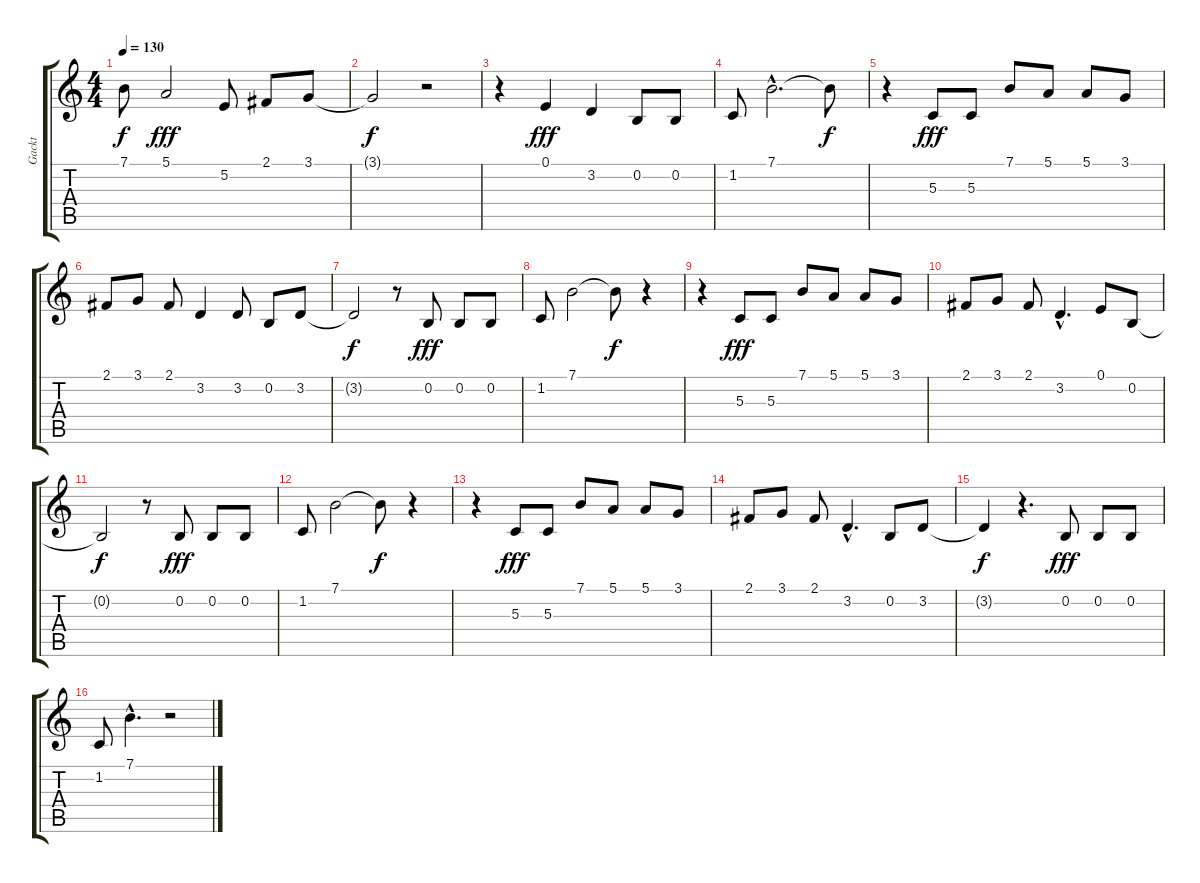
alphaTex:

\track ("Gackt" "Gackt") {instrument fiddle}
\staff {score tabs}
\tuning (E4 B3 G3 D3 A2 E2) {hide}
\ts (4 4)
\tempo 130
\clef g2
\ks c
7.1{t}.8{dy f} 5.1.2{dy fff} 5.2.8 2.1.8 3.1.8 |
3.1{t}.2{dy f} r.2 |
r.4 0.1.4{dy fff} 3.2.4 0.2.8 0.2.8 |
1.2.8 7.1{hac}.2{d} 7.1{t}.8{dy f} |
r.4 5.3.8{dy fff} 5.3.8 7.1.8 5.1.8 5.1.8 3.1.8 |
2.1.8 3.1.8 2.1.8 3.2.4 3.2.8 0.2.8 3.2.8 |
3.2{t}.2{dy f} r.8 0.2.8{dy fff} 0.2.8 0.2.8 |
1.2.8 7.1.2 7.1{t}.8{dy f} r.4 |
r.4 5.3.8{dy fff} 5.3.8 7.1.8 5.1.8 5.1.8 3.1.8 |
2.1.8 3.1.8 2.1.8 3.2{hac}.4{d} 0.1.8 0.2.8 |
0.2{t}.2{dy f} r.8 0.2.8{dy fff} 0.2.8 0.2.8 |
1.2.8 7.1.2 7.1{t}.8{dy f} r.4 |
r.4 5.3.8{dy fff} 5.3.8 7.1.8 5.1.8 5.1.8 3.1.8 |
2.1.8 3.1.8 2.1.8 3.2{hac}.4{d} 0.2.8 3.2.8 |
3.2{t}.4{dy f} r.4{d} 0.2.8{dy fff} 0.2.8 0.2.8 |
1.2.8 7.1{hac}.4{d} r.2
